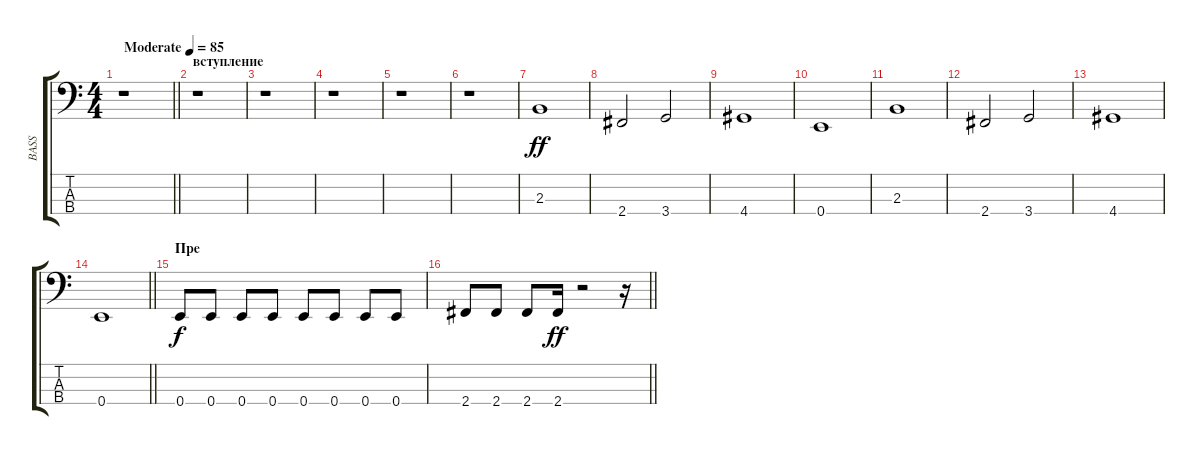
\track ("BASS" "BASS") {instrument electricbassfinger}
\staff {score tabs}
\tuning (G2 D2 A1 E1) {hide}
\ts (4 4)
\tempo (85 "Moderate")
\clef f4
\barLineRight lightlight
\ks c
r.1{dy ff instrument electricbassfinger} |
\section ("" "вступление")
r.1 |
r.1 |
r.1 |
r.1 |
r.1 |
2.3.1 |
2.4.2 3.4.2 |
4.4.1 |
0.4.1 |
2.3.1 |
2.4.2 3.4.2 |
4.4.1 |
\barLineRight lightlight
0.4.1 |
\section ("" "Пре")
0.4.8{dy f} 0.4.8 0.4.8 0.4.8 0.4.8 0.4.8 0.4.8 0.4.8 |
\barLineRight lightlight
2.4.8 2.4.8 2.4.8 2.4.16{dy ff} r.2 r.16
